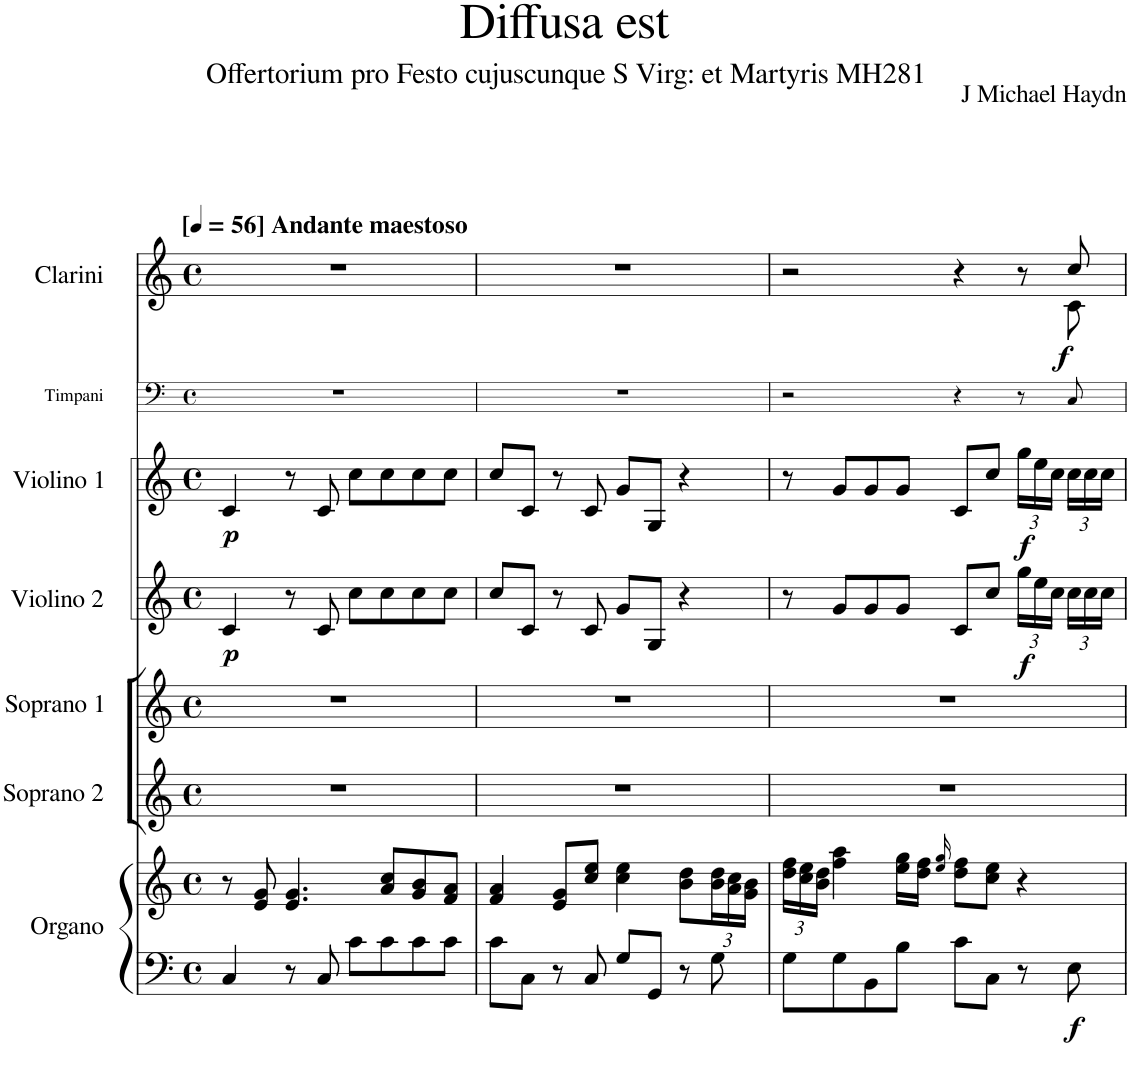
**kern	**kern	**dynam	**kern	**kern	**kern	**dynam	**kern	**dynam	**kern	**kern	**dynam
*part7	*part7	*part7	*part6	*part5	*part4	*part4	*part3	*part3	*part2	*part1	*part1
*staff8	*staff7	*staff7/8	*staff6	*staff5	*staff4	*staff4	*staff3	*staff3	*staff2	*staff1	*staff1
*I"Organo	*	*	*I"Soprano 2	*I"Soprano 1	*I"Violino 2	*	*I"Violino 1	*	*I"Timpani	*I"Clarini	*
*	*	*	*	*	*I'Vln	*	*I'Vln	*	*I'Timp	*I'C	*
*	*	*	*	*	*	*	*	*	*stria5	*	*
*clefF4	*clefG2	*	*clefG2	*clefG2	*clefG2	*	*clefG2	*	*clefF4	*clefG2	*
*k[]	*k[]	*	*k[]	*k[]	*k[]	*	*k[]	*	*k[]	*k[]	*
*M4/4	*M4/4	*	*M4/4	*M4/4	*M4/4	*	*M4/4	*	*M4/4	*M4/4	*
*met(c)	*met(c)	*	*met(c)	*met(c)	*met(c)	*	*met(c)	*	*met(c)	*met(c)	*
*MM56	*MM56	*	*MM56	*MM56	*MM56	*	*MM56	*	*MM56	*MM56	*
=1	=1	=1	=1	=1	=1	=1	=1	=1	=1	=1	=1
!	!	!	!	!	!	!	!	!	!	!LO:TX:a:B:t=[	!
!	!	!	!	!	!	!	!	!	!	!LO:TX:a:B:t=] Andante maestoso	!
!	!	!	!	!	!	!LO:DY:b	!	!LO:DY:b	!	!	!
4C/	8r	.	1r	1r	4c/	p	4c/	p	1r	1r	.
.	8e/ 8g/	.	.	.	.	.	.	.	.	.	.
8r	4.e/ 4.g/	.	.	.	8r	.	8r	.	.	.	.
8C/	.	.	.	.	8c/	.	8c/	.	.	.	.
8c\L	.	.	.	.	8cc\L	.	8cc\L	.	.	.	.
8c\	8a/ 8cc/L	.	.	.	8cc\	.	8cc\	.	.	.	.
8c\	8g/ 8b/	.	.	.	8cc\	.	8cc\	.	.	.	.
8c\J	8f/ 8a/J	.	.	.	8cc\J	.	8cc\J	.	.	.	.
=2	=2	=2	=2	=2	=2	=2	=2	=2	=2	=2	=2
8c\L	4f/ 4a/	.	1r	1r	8cc/L	.	8cc/L	.	1r	1r	.
8C\J	.	.	.	.	8c/J	.	8c/J	.	.	.	.
8r	8e/ 8g/L	.	.	.	8r	.	8r	.	.	.	.
8C/	8cc/ 8ee/J	.	.	.	8c/	.	8c/	.	.	.	.
8G/L	4cc\ 4ee\	.	.	.	8g/L	.	8g/L	.	.	.	.
8GG/J	.	.	.	.	8G/J	.	8G/J	.	.	.	.
8r	8b\ 8dd\L	.	.	.	4r	.	4r	.	.	.	.
*	*Xbrackettup	*	*	*	*	*	*	*	*	*	*
8G\	24b\ 24dd\L	.	.	.	.	.	.	.	.	.	.
.	24a\ 24cc\	.	.	.	.	.	.	.	.	.	.
.	24g\ 24b\JJ	.	.	.	.	.	.	.	.	.	.
=3	=3	=3	=3	=3	=3	=3	=3	=3	=3	=3	=3
*	*	*	*	*	*	*	*	*	*	*^	*
8G\L	24dd\ 24ff\LL	.	1r	1r	8r	.	8r	.	2r	2r	2..ryy	.
.	24cc\ 24ee\	.	.	.	.	.	.	.	.	.	.	.
.	24b\ 24dd\JJ	.	.	.	.	.	.	.	.	.	.	.
8G\	4ff\ 4aa\	.	.	.	8g/L	.	8g/L	.	.	.	.	.
8BB\	.	.	.	.	8g/	.	8g/	.	.	.	.	.
8B\J	16ee\ 16gg\LL	.	.	.	8g/J	.	8g/J	.	.	.	.	.
.	16dd\ 16ff\JJ	.	.	.	.	.	.	.	.	.	.	.
.	16qee/ 16qgg/	.	.	.	.	.	.	.	.	.	.	.
8c\L	8dd\ 8ff\L	.	.	.	8c/L	.	8c/L	.	4r	4r	.	.
8C\J	8cc\ 8ee\J	.	.	.	8cc/J	.	8cc/J	.	.	.	.	.
*	*	*	*	*	*Xbrackettup	*	*Xbrackettup	*	*	*	*	*
!	!	!	!	!	!	!LO:DY:b	!	!LO:DY:b	!	!	!	!
8r	4r	.	.	.	24gg\LL	f	24gg\LL	f	8r	8r	.	.
.	.	.	.	.	24ee\	.	24ee\	.	.	.	.	.
.	.	.	.	.	24cc\JJ	.	24cc\JJ	.	.	.	.	.
!	!	!LO:DY:b=2	!	!	!	!	!	!	!	!	!	!LO:DY:b
8E\	.	f	.	.	24cc\LL	.	24cc\LL	.	8C/	8cc/	8c\	f
.	.	.	.	.	24cc\	.	24cc\	.	.	.	.	.
.	.	.	.	.	24cc\JJ	.	24cc\JJ	.	.	.	.	.
*	*	*	*	*	*	*	*	*	*	*v	*v	*
=	=	=	=	=	=	=	=	=	=	=	=
*-	*-	*-	*-	*-	*-	*-	*-	*-	*-	*-	*-
